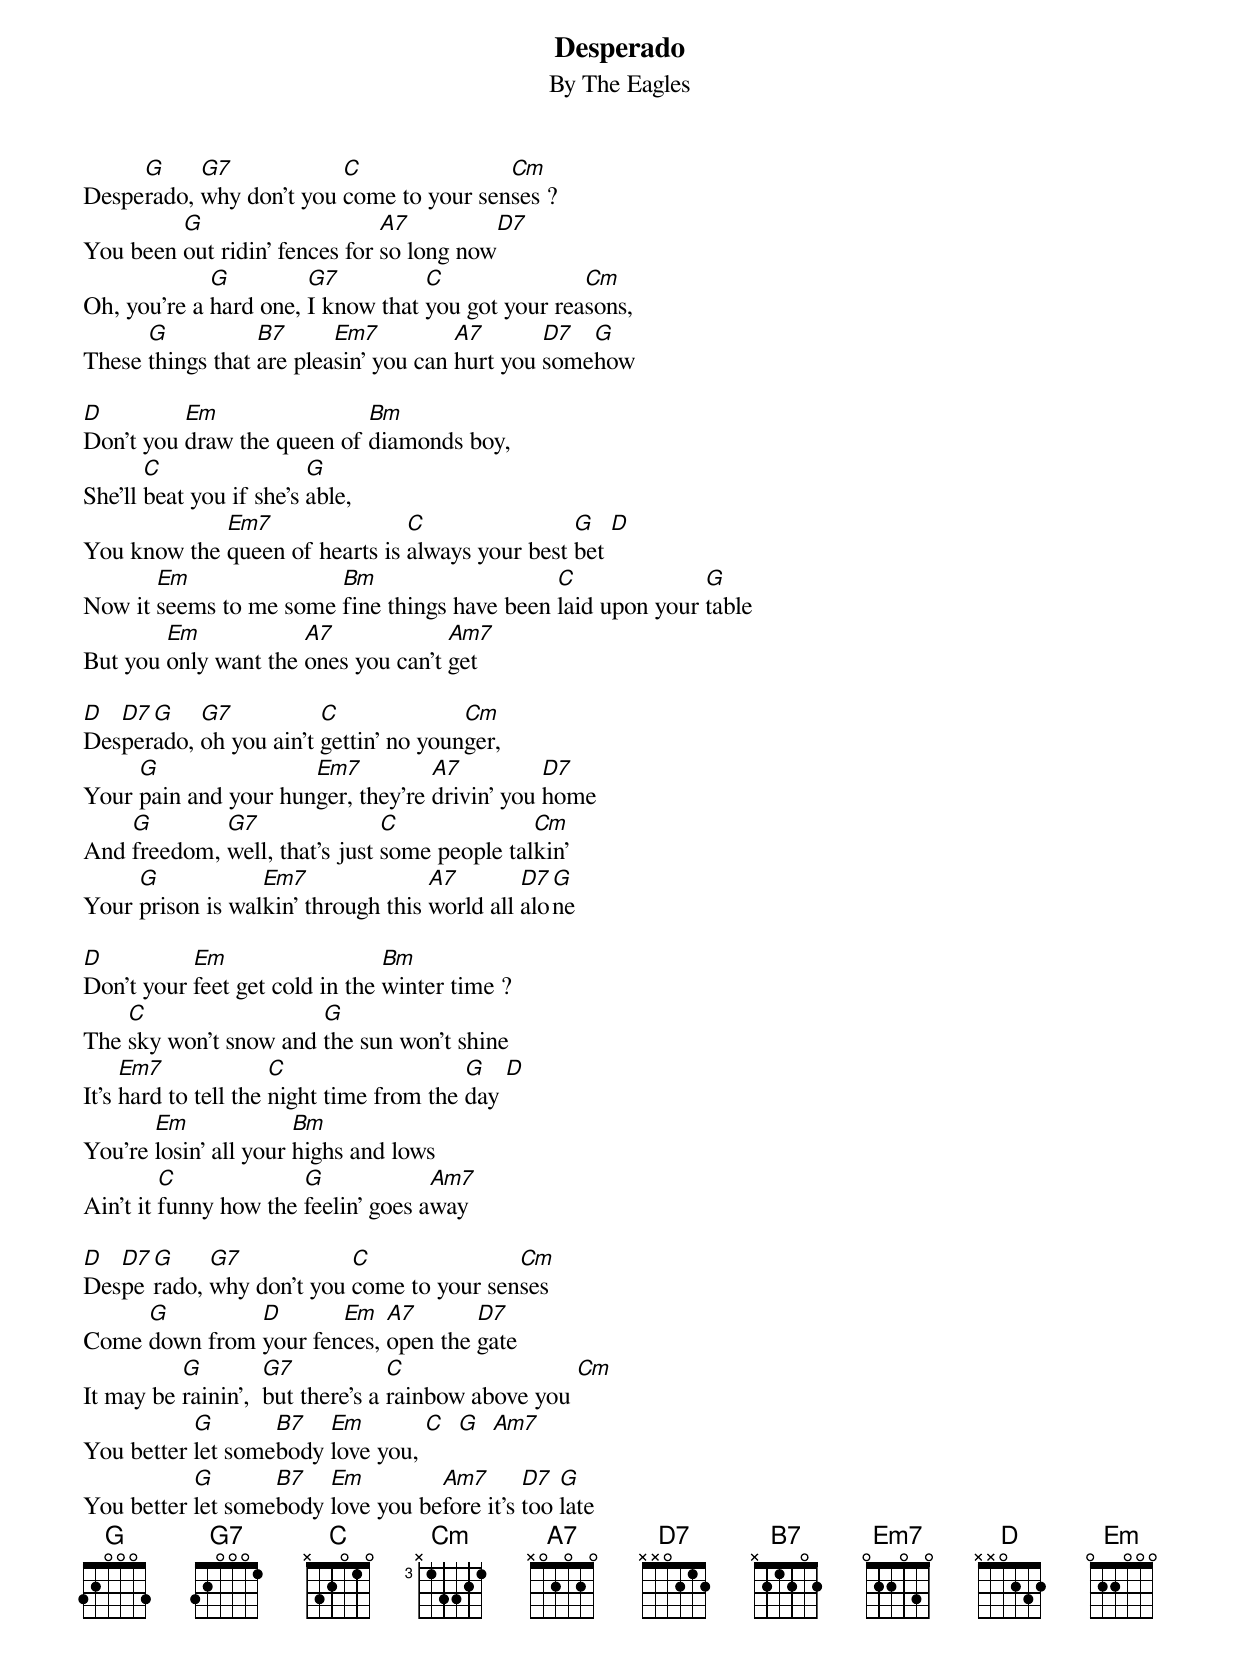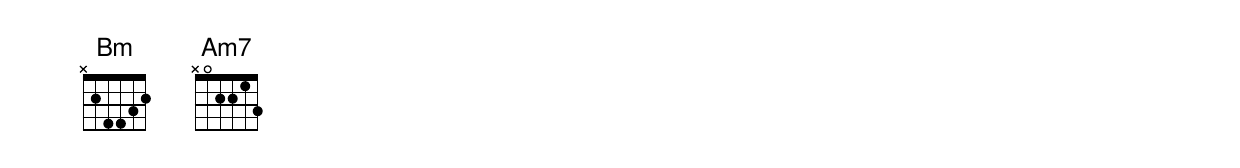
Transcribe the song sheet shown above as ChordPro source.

{title:Desperado}
{subtitle:By The Eagles}
Despe[G]rado, [G7]why don't you [C]come to your sen[Cm]ses ?
You been [G]out ridin' fences for [A7]so long now[D7]
Oh, you're a [G]hard one, [G7]I know that [C]you got your rea[Cm]sons,
These [G]things that [B7]are plea[Em7]sin' you can [A7]hurt you [D7]some[G]how

[D]Don't you [Em]draw the queen of [Bm]diamonds boy,
She'll [C]beat you if she's [G]able,
You know the [Em7]queen of hearts is [C]always your best [G]bet [D]
Now it [Em]seems to me some [Bm]fine things have been [C]laid upon your [G]table
But you [Em]only want the [A7]ones you can't [Am7]get

[D]Des[D7]per[G]ado, [G7]oh you ain't [C]gettin' no youn[Cm]ger,
Your [G]pain and your hun[Em7]ger, they're [A7]drivin' you [D7]home
And [G]freedom, [G7]well, that's just [C]some people tal[Cm]kin'
Your [G]prison is wal[Em7]kin' through this [A7]world all [D7]alo[G]ne

[D]Don't your [Em]feet get cold in the [Bm]winter time ?
The [C]sky won't snow and [G]the sun won't shine
It's [Em7]hard to tell the [C]night time from the [G]day [D]
You're [Em]losin' all your [Bm]highs and lows
Ain't it [C]funny how the [G]feelin' goes a[Am7]way

[D]Des[D7]pe[G]rado, [G7]why don't you [C]come to your sen[Cm]ses
Come [G]down from [D]your fen[Em]ces, [A7]open the [D7]gate
It may be [G]rainin',  [G7]but there's a [C]rainbow above you [Cm]
You better [G]let some[B7]body [Em]love you, [C]  [G]  [Am7]
You better [G]let some[B7]body [Em]love you be[Am7]fore it's [D7]too [G]late
